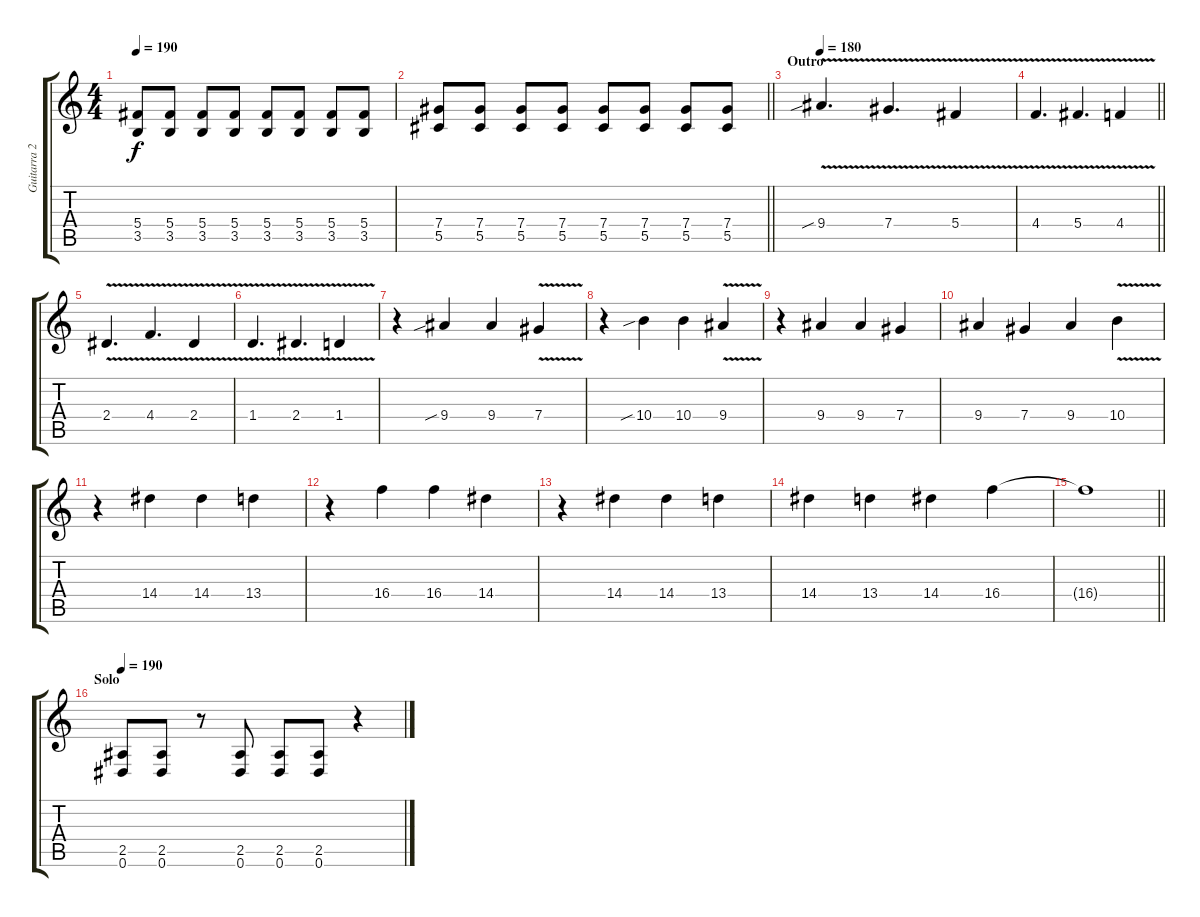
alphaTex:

\track ("Guitarra 2" "Guitarra 2") {instrument distortionguitar}
\staff {score tabs}
\tuning (Eb4 Bb3 Gb3 Db3 Ab2 Eb2) {hide}
\ts (4 4)
\tempo 190
\clef g2
\ks c
(5.4 3.5).8{dy f} (5.4 3.5).8 (5.4 3.5).8 (5.4 3.5).8 (5.4 3.5).8 (5.4 3.5).8 (5.4 3.5).8 (5.4 3.5).8 |
\barLineRight lightlight
(7.4 5.5).8 (7.4 5.5).8 (7.4 5.5).8 (7.4 5.5).8 (7.4 5.5).8 (7.4 5.5).8 (7.4 5.5).8 (7.4 5.5).8 |
\section ("" "Outro")
\tempo 180
9.4{v sib}.4{d} 7.4{v}.4{d} 5.4{v}.4 |
\barLineRight lightlight
4.4{v}.4{d} 5.4{v}.4{d} 4.4{v}.4 |
2.4{v}.4{d} 4.4{v}.4{d} 2.4{v}.4 |
1.4{v}.4{d} 2.4{v}.4{d} 1.4{v}.4 |
r.4 9.4{sib}.4 9.4.4 7.4{v}.4 |
r.4 10.4{sib}.4 10.4.4 9.4{v}.4 |
r.4 9.4.4 9.4.4 7.4.4 |
9.4.4 7.4.4 9.4.4 10.4{v}.4 |
r.4 14.4.4 14.4.4 13.4.4 |
r.4 16.4.4 16.4.4 14.4.4 |
r.4 14.4.4 14.4.4 13.4.4 |
14.4.4 13.4.4 14.4.4 16.4.4 |
\barLineRight lightlight
16.4{t}.1 |
\section ("" "Solo")
\tempo 190
(2.5 0.6).8 (2.5 0.6).8 r.8 (2.5 0.6).8 (2.5 0.6).8 (2.5 0.6).8 r.4
